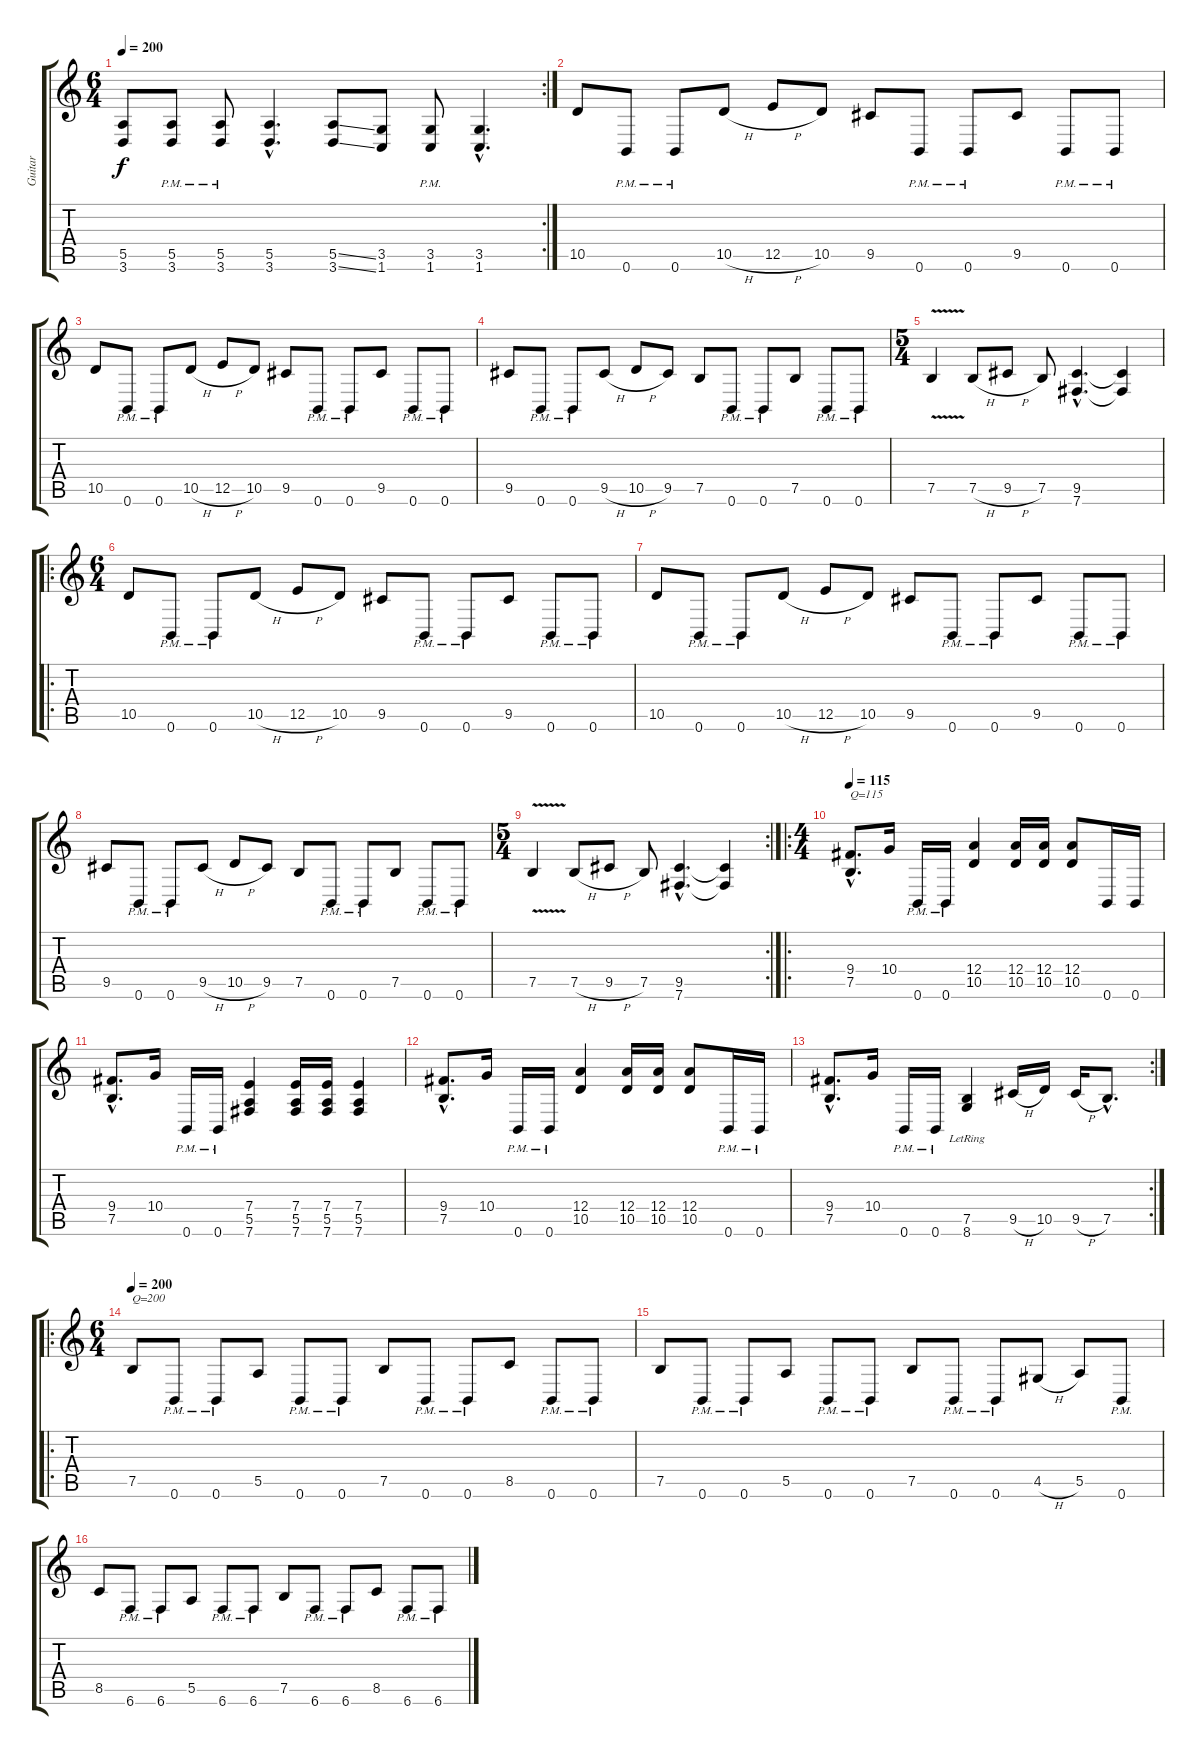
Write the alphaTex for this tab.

\track ("Guitar" "Guitar") {instrument acousticguitarsteel}
\staff {score tabs}
\tuning (B3 Gb3 D3 A2 E2 B1) {hide}
\rc 2
\ts (6 4)
\tempo 200
\clef g2
\ks c
(5.5 3.6).8{dy f} (5.5{pm} 3.6{pm}).8 (5.5{pm} 3.6{pm}).8 (5.5{hac} 3.6{hac}).4{d} (5.5{ss} 3.6{ss}).8 (3.5 1.6).8 (3.5{pm} 1.6{pm}).8 (3.5{hac} 1.6{hac}).4{d} |
10.5.8 0.6{pm}.8 0.6{pm}.8 10.5{h}.8 12.5{h}.8 10.5.8 9.5.8 0.6{pm}.8 0.6{pm}.8 9.5.8 0.6{pm}.8 0.6{pm}.8 |
10.5.8 0.6{pm}.8 0.6{pm}.8 10.5{h}.8 12.5{h}.8 10.5.8 9.5.8 0.6{pm}.8 0.6{pm}.8 9.5.8 0.6{pm}.8 0.6{pm}.8 |
9.5.8 0.6{pm}.8 0.6{pm}.8 9.5{h}.8 10.5{h}.8 9.5.8 7.5.8 0.6{pm}.8 0.6{pm}.8 7.5.8 0.6{pm}.8 0.6{pm}.8 |
\ts (5 4)
7.5{v}.4 7.5{h}.8 9.5{h}.8 7.5.8 (9.5{hac} 7.6{hac}).4{d} (9.5{t} 7.6{t}).4 |
\ro
\ts (6 4)
10.5.8 0.6{pm}.8 0.6{pm}.8 10.5{h}.8 12.5{h}.8 10.5.8 9.5.8 0.6{pm}.8 0.6{pm}.8 9.5.8 0.6{pm}.8 0.6{pm}.8 |
10.5.8 0.6{pm}.8 0.6{pm}.8 10.5{h}.8 12.5{h}.8 10.5.8 9.5.8 0.6{pm}.8 0.6{pm}.8 9.5.8 0.6{pm}.8 0.6{pm}.8 |
9.5.8 0.6{pm}.8 0.6{pm}.8 9.5{h}.8 10.5{h}.8 9.5.8 7.5.8 0.6{pm}.8 0.6{pm}.8 7.5.8 0.6{pm}.8 0.6{pm}.8 |
\rc 2
\ts (5 4)
7.5{v}.4 7.5{h}.8 9.5{h}.8 7.5.8 (9.5{hac} 7.6{hac}).4{d} (9.5{t} 7.6{t}).4 |
\ro
\ts (4 4)
\tempo 115
(9.4{hac} 7.5{hac}).8{d txt "Q=115"} 10.4.16 0.6{pm}.16 0.6{pm}.16 (12.4 10.5).4 (12.4 10.5).16 (12.4 10.5).16 (12.4 10.5).8 0.6.16 0.6.16 |
(9.4{hac} 7.5{hac}).8{d} 10.4.16 0.6{pm}.16 0.6{pm}.16 (7.4 5.5 7.6).4 (7.4 5.5 7.6).16 (7.4 5.5 7.6).16 (7.4 5.5 7.6).4 |
(9.4{hac} 7.5{hac}).8{d} 10.4.16 0.6{pm}.16 0.6{pm}.16 (12.4 10.5).4 (12.4 10.5).16 (12.4 10.5).16 (12.4 10.5).8 0.6{pm}.16 0.6{pm}.16 |
\rc 2
(9.4{hac} 7.5{hac}).8{d} 10.4.16 0.6{pm}.16 0.6{pm}.16 (7.5 8.6{lr}).4 9.5{h}.16 10.5.16 9.5{h}.16 7.5{hac}.8{d} |
\ro
\ts (6 4)
\tempo 200
7.5.8{txt "Q=200"} 0.6{pm}.8 0.6{pm}.8 5.5.8 0.6{pm}.8 0.6{pm}.8 7.5.8 0.6{pm}.8 0.6{pm}.8 8.5.8 0.6{pm}.8 0.6{pm}.8 |
7.5.8 0.6{pm}.8 0.6{pm}.8 5.5.8 0.6{pm}.8 0.6{pm}.8 7.5.8 0.6{pm}.8 0.6{pm}.8 4.5{h}.8 5.5.8 0.6{pm}.8 |
8.5.8 6.6{pm}.8 6.6{pm}.8 5.5.8 6.6{pm}.8 6.6{pm}.8 7.5.8 6.6{pm}.8 6.6{pm}.8 8.5.8 6.6{pm}.8 6.6{pm}.8
